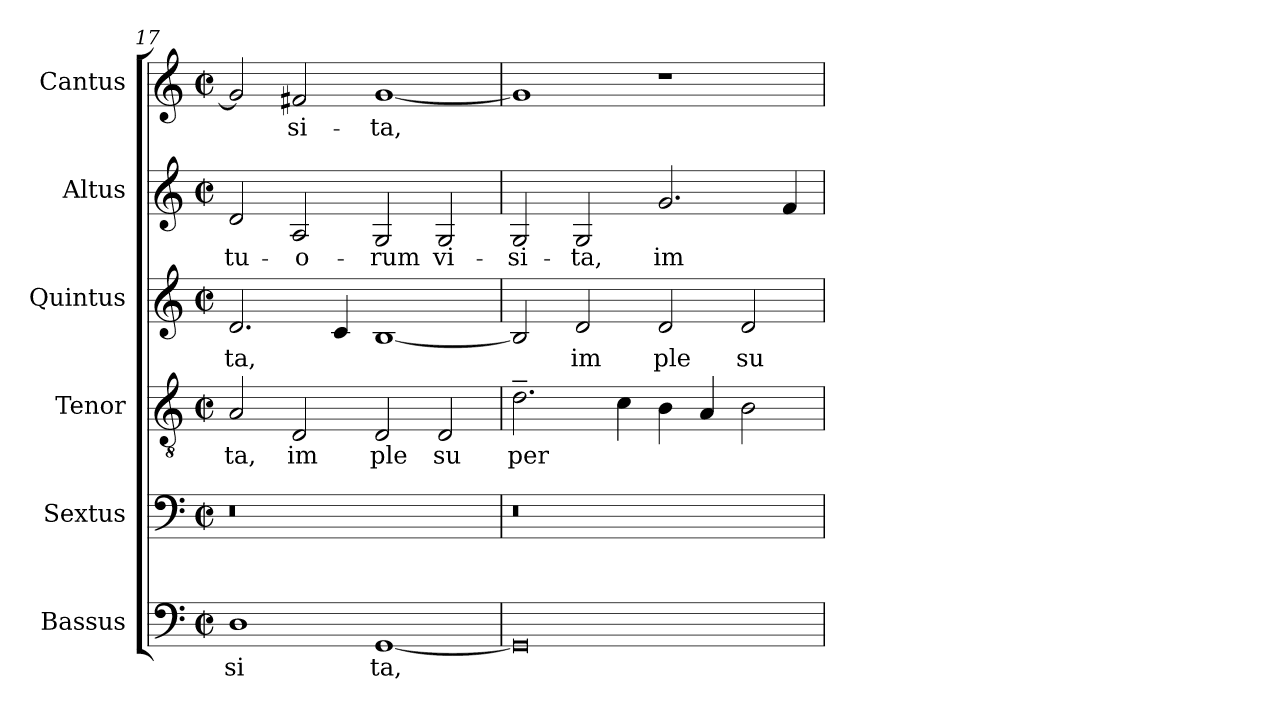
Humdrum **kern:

**kern	**text	**kern	**kern	**text	**kern	**text	**kern	**text	**kern	**text
*part6	*part6	*part5	*part4	*part4	*part3	*part3	*part2	*part2	*part1	*part1
*staff6	*staff6	*staff5	*staff4	*staff4	*staff3	*staff3	*staff2	*staff2	*staff1	*staff1
*I"Bassus	*	*I"Sextus	*I"Tenor	*	*I"Quintus	*	*I"Altus	*	*I"Cantus	*
*I'Bassus	*	*I'Sextus	*I'Tenor	*	*I'Quintus	*	*I'Altus	*	*I'Cantus	*
*clefF4	*	*clefF4	*clefGv2	*	*clefG2	*	*clefG2	*	*clefG2	*
*k[]	*	*k[]	*k[]	*	*k[]	*	*k[]	*	*k[]	*
*C:	*	*C:	*C:	*	*C:	*	*C:	*	*C:	*
*M2/2	*	*M2/2	*M2/2	*	*M2/2	*	*M2/2	*	*M2/2	*
*met(c|)	*	*met(c|)	*met(c|)	*	*met(c|)	*	*met(c|)	*	*met(c|)	*
=17	=17	=17	=17	=17	=17	=17	=17	=17	=17	=17
!	!LO:LY:b:cj	!	!	!LO:LY:b:cj	!	!LO:LY:b:cj	!	!LO:LY:b:cj	!	!LO:LY:b:cj
1D	si	0r	2A/	ta,	2.d/	-ta,	2d/	tu-	2g/]	--
!	!	!	!	!LO:LY:b:cj	!	!	!	!LO:LY:b:cj	!	!LO:LY:b:cj
.	.	.	2D/	im	.	.	2A/	-o-	2f#/	-si-
!	!	!	!	!	!	!LO:LY:b:cj	!	!	!	!
.	.	.	.	.	4c/	.	.	.	.	.
!	!LO:LY:b:cj	!	!	!LO:LY:b:cj	!	!LO:LY:b:cj	!	!LO:LY:b:cj	!	!LO:LY:b:cj
[>1GG	ta,	.	2D/	ple	[>1B	.	2G/	-rum	[>1g	-ta,
!	!	!	!	!LO:LY:b:cj	!	!	!	!LO:LY:b:cj	!	!
.	.	.	2D/	su	.	.	2G/	vi-	.	.
!!LO:PB:g=z
=18	=18	=18	=18	=18	=18	=18	=18	=18	=18	=18
!	!LO:LY:b:cj	!	!	!LO:LY:b:cj	!	!LO:LY:b:cj	!	!LO:LY:b:cj	!	!LO:LY:b:cj
0GG]	.	0r	2.d~>\	per-	2B/]	.	2G/	-si-	1g]	.
!	!	!	!	!	!	!LO:LY:b:cj	!	!LO:LY:b:cj	!	!
.	.	.	.	.	2d/	im	2G/	-ta,	.	.
!	!	!	!	!LO:LY:b:cj	!	!	!	!	!	!
.	.	.	4c\	--	.	.	.	.	.	.
!	!	!	!	!LO:LY:b:cj	!	!LO:LY:b:cj	!	!LO:LY:b:cj	!	!
.	.	.	4B\	--	2d/	ple	2.g/	im-	1r	.
!	!	!	!	!LO:LY:b:cj	!	!	!	!	!	!
.	.	.	4A/	--	.	.	.	.	.	.
!	!	!	!	!LO:LY:b:cj	!	!LO:LY:b:cj	!	!	!	!
.	.	.	2B\	--	2d/	su	.	.	.	.
!	!	!	!	!	!	!	!	!LO:LY:b:cj	!	!
.	.	.	.	.	.	.	4f/	--	.	.
=	=	=	=	=	=	=	=	=	=	=
*-	*-	*-	*-	*-	*-	*-	*-	*-	*-	*-
